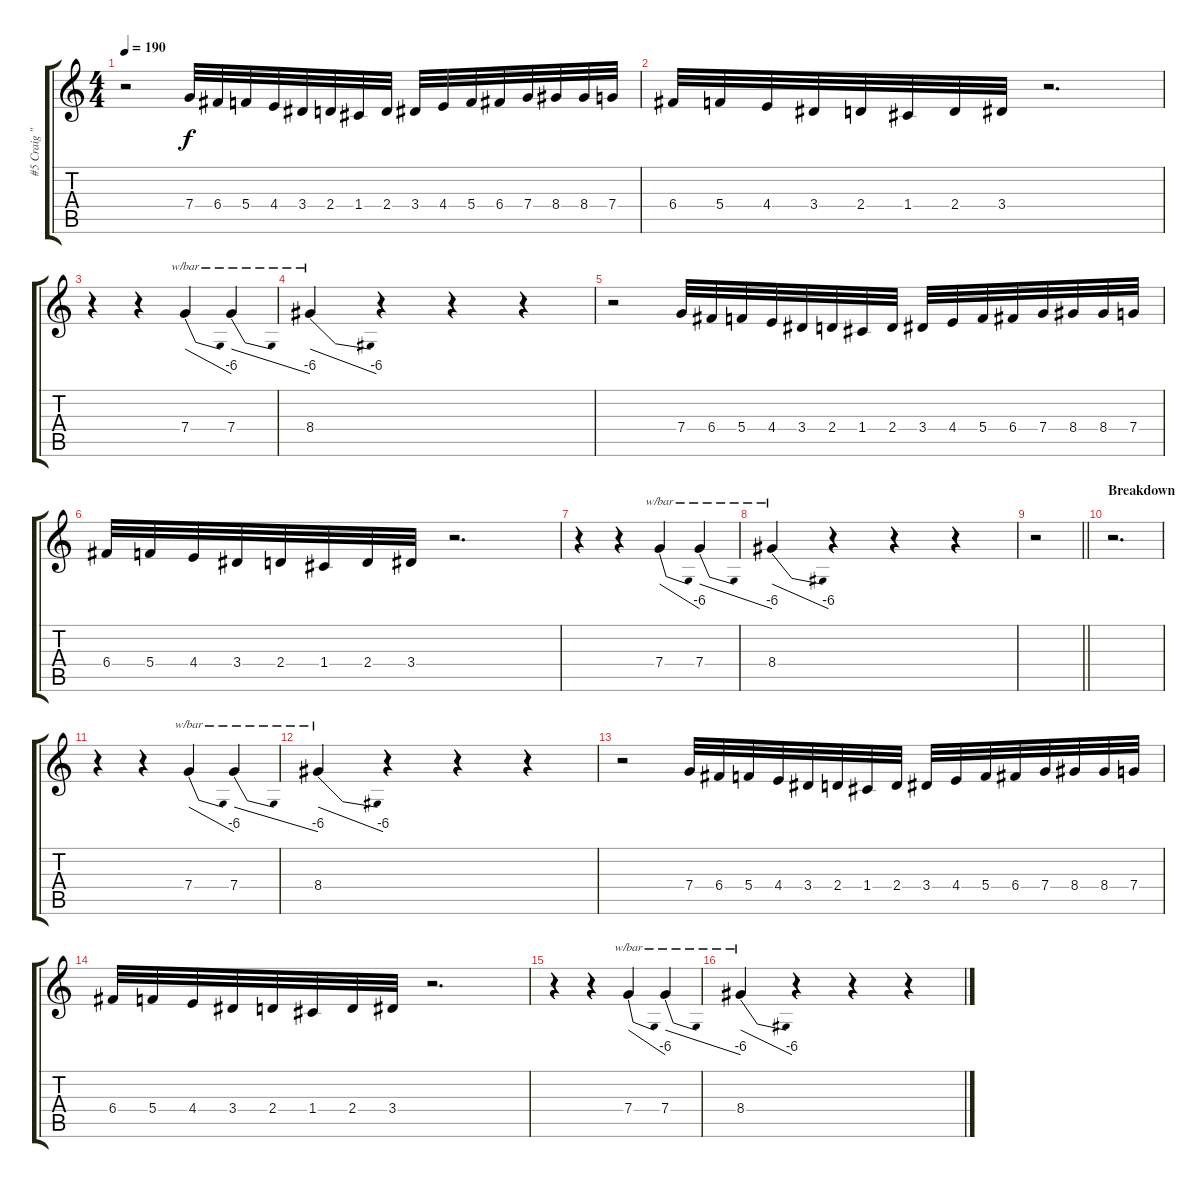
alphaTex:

\track ("#5 Craig \"133\" Jones" "#5 Craig \"") {instrument overdrivenguitar}
\staff {score tabs}
\tuning (D4 A3 F3 C3 G2 C2) {hide}
\ts (4 4)
\tempo 190
\clef g2
\ks c
r.2{dy f} 7.4.32{volume 16} 6.4.32 5.4.32 4.4.32 3.4.32 2.4.32 1.4.32 2.4.32 3.4.32 4.4.32 5.4.32 6.4.32 7.4.32 8.4.32 8.4.32 7.4.32 |
6.4.32 5.4.32 4.4.32 3.4.32 2.4.32 1.4.32 2.4.32 3.4.32 r.2{d} |
r.4 r.4 7.4.4{tbe (dive default 0 0 60 -24) volume 4} 7.4.4{tbe (dive default 0 0 60 -24)} |
8.4.4{tbe (dive default 0 0 60 -24)} r.4 r.4 r.4 |
r.2 7.4.32{volume 16} 6.4.32 5.4.32 4.4.32 3.4.32 2.4.32 1.4.32 2.4.32 3.4.32 4.4.32 5.4.32 6.4.32 7.4.32 8.4.32 8.4.32 7.4.32 |
6.4.32 5.4.32 4.4.32 3.4.32 2.4.32 1.4.32 2.4.32 3.4.32 r.2{d} |
r.4 r.4 7.4.4{tbe (dive default 0 0 60 -24) volume 4} 7.4.4{tbe (dive default 0 0 60 -24)} |
8.4.4{tbe (dive default 0 0 60 -24)} r.4 r.4 r.4 |
\barLineRight lightlight
r.2 |
\section ("" "Breakdown")
r.2{d} |
r.4 r.4 7.4.4{tbe (dive default 0 0 60 -24) volume 4} 7.4.4{tbe (dive default 0 0 60 -24)} |
8.4.4{tbe (dive default 0 0 60 -24)} r.4 r.4 r.4 |
r.2 7.4.32{volume 16} 6.4.32 5.4.32 4.4.32 3.4.32 2.4.32 1.4.32 2.4.32 3.4.32 4.4.32 5.4.32 6.4.32 7.4.32 8.4.32 8.4.32 7.4.32 |
6.4.32 5.4.32 4.4.32 3.4.32 2.4.32 1.4.32 2.4.32 3.4.32 r.2{d} |
r.4 r.4 7.4.4{tbe (dive default 0 0 60 -24) volume 4} 7.4.4{tbe (dive default 0 0 60 -24)} |
8.4.4{tbe (dive default 0 0 60 -24)} r.4 r.4 r.4
